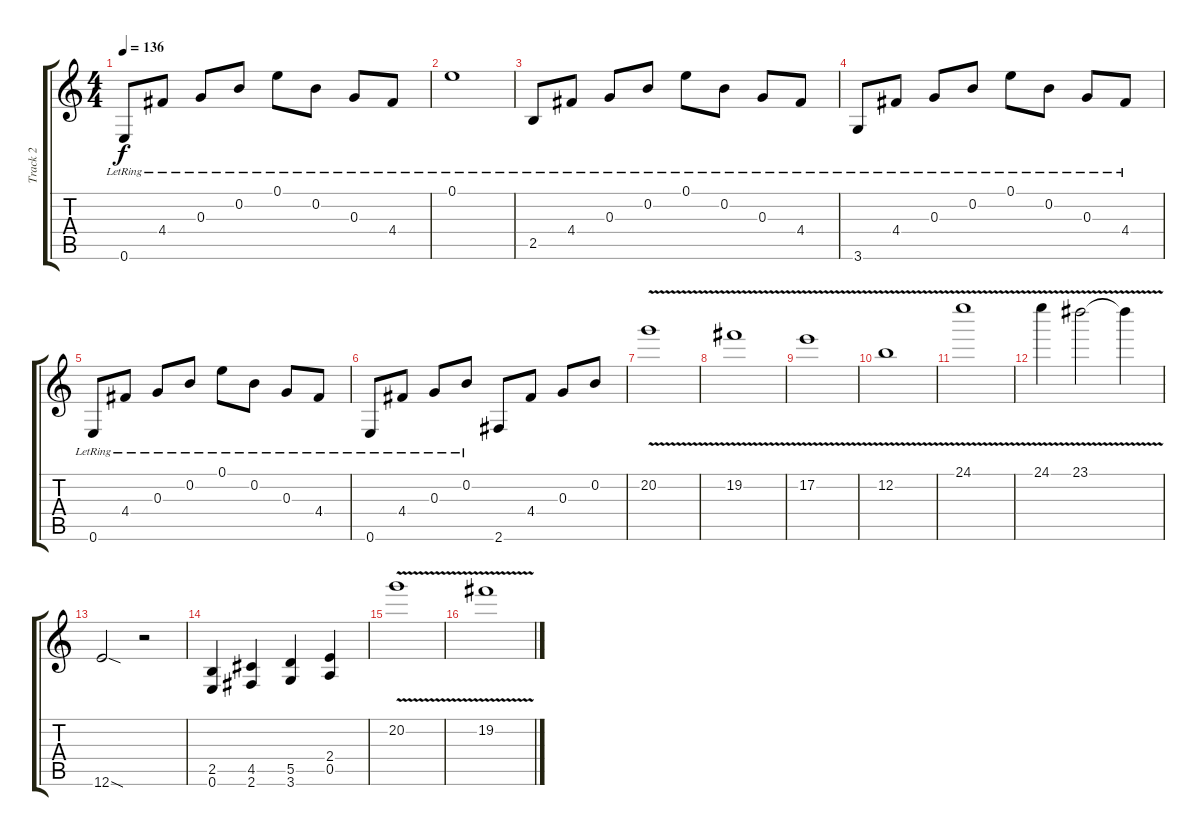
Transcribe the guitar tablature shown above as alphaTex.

\track ("Track 2" "Track 2") {instrument electricguitarclean}
\staff {score tabs}
\tuning (E4 B3 G3 D3 A2 E2) {hide}
\ts (4 4)
\tempo 136
\clef g2
\ks c
0.6{lr}.8{dy f} 4.4{lr}.8 0.3{lr}.8 0.2{lr}.8 0.1{lr}.8 0.2{lr}.8 0.3{lr}.8 4.4{lr}.8 |
0.1{lr}.1 |
2.5{lr}.8 4.4{lr}.8 0.3{lr}.8 0.2{lr}.8 0.1{lr}.8 0.2{lr}.8 0.3{lr}.8 4.4{lr}.8 |
3.6{lr}.8 4.4{lr}.8 0.3{lr}.8 0.2{lr}.8 0.1{lr}.8 0.2{lr}.8 0.3{lr}.8 4.4{lr}.8 |
0.6{lr}.8 4.4{lr}.8 0.3{lr}.8 0.2{lr}.8 0.1{lr}.8 0.2{lr}.8 0.3{lr}.8 4.4{lr}.8 |
0.6{lr}.8 4.4{lr}.8 0.3{lr}.8 0.2{lr}.8 2.6.8 4.4.8 0.3.8 0.2.8 |
20.2{v}.1{volume 9 instrument distortionguitar} |
19.2{v}.1 |
17.2{v}.1 |
12.2{v}.1 |
24.1{v}.1 |
24.1{v}.4 23.1{v}.2 23.1{t}.4 |
12.6{sod}.2{volume 16} r.2 |
(2.5 0.6).4 (4.5 2.6).4 (5.5 3.6).4 (2.4 0.5).4 |
20.2{v}.1{volume 9 instrument distortionguitar} |
19.2{v}.1
